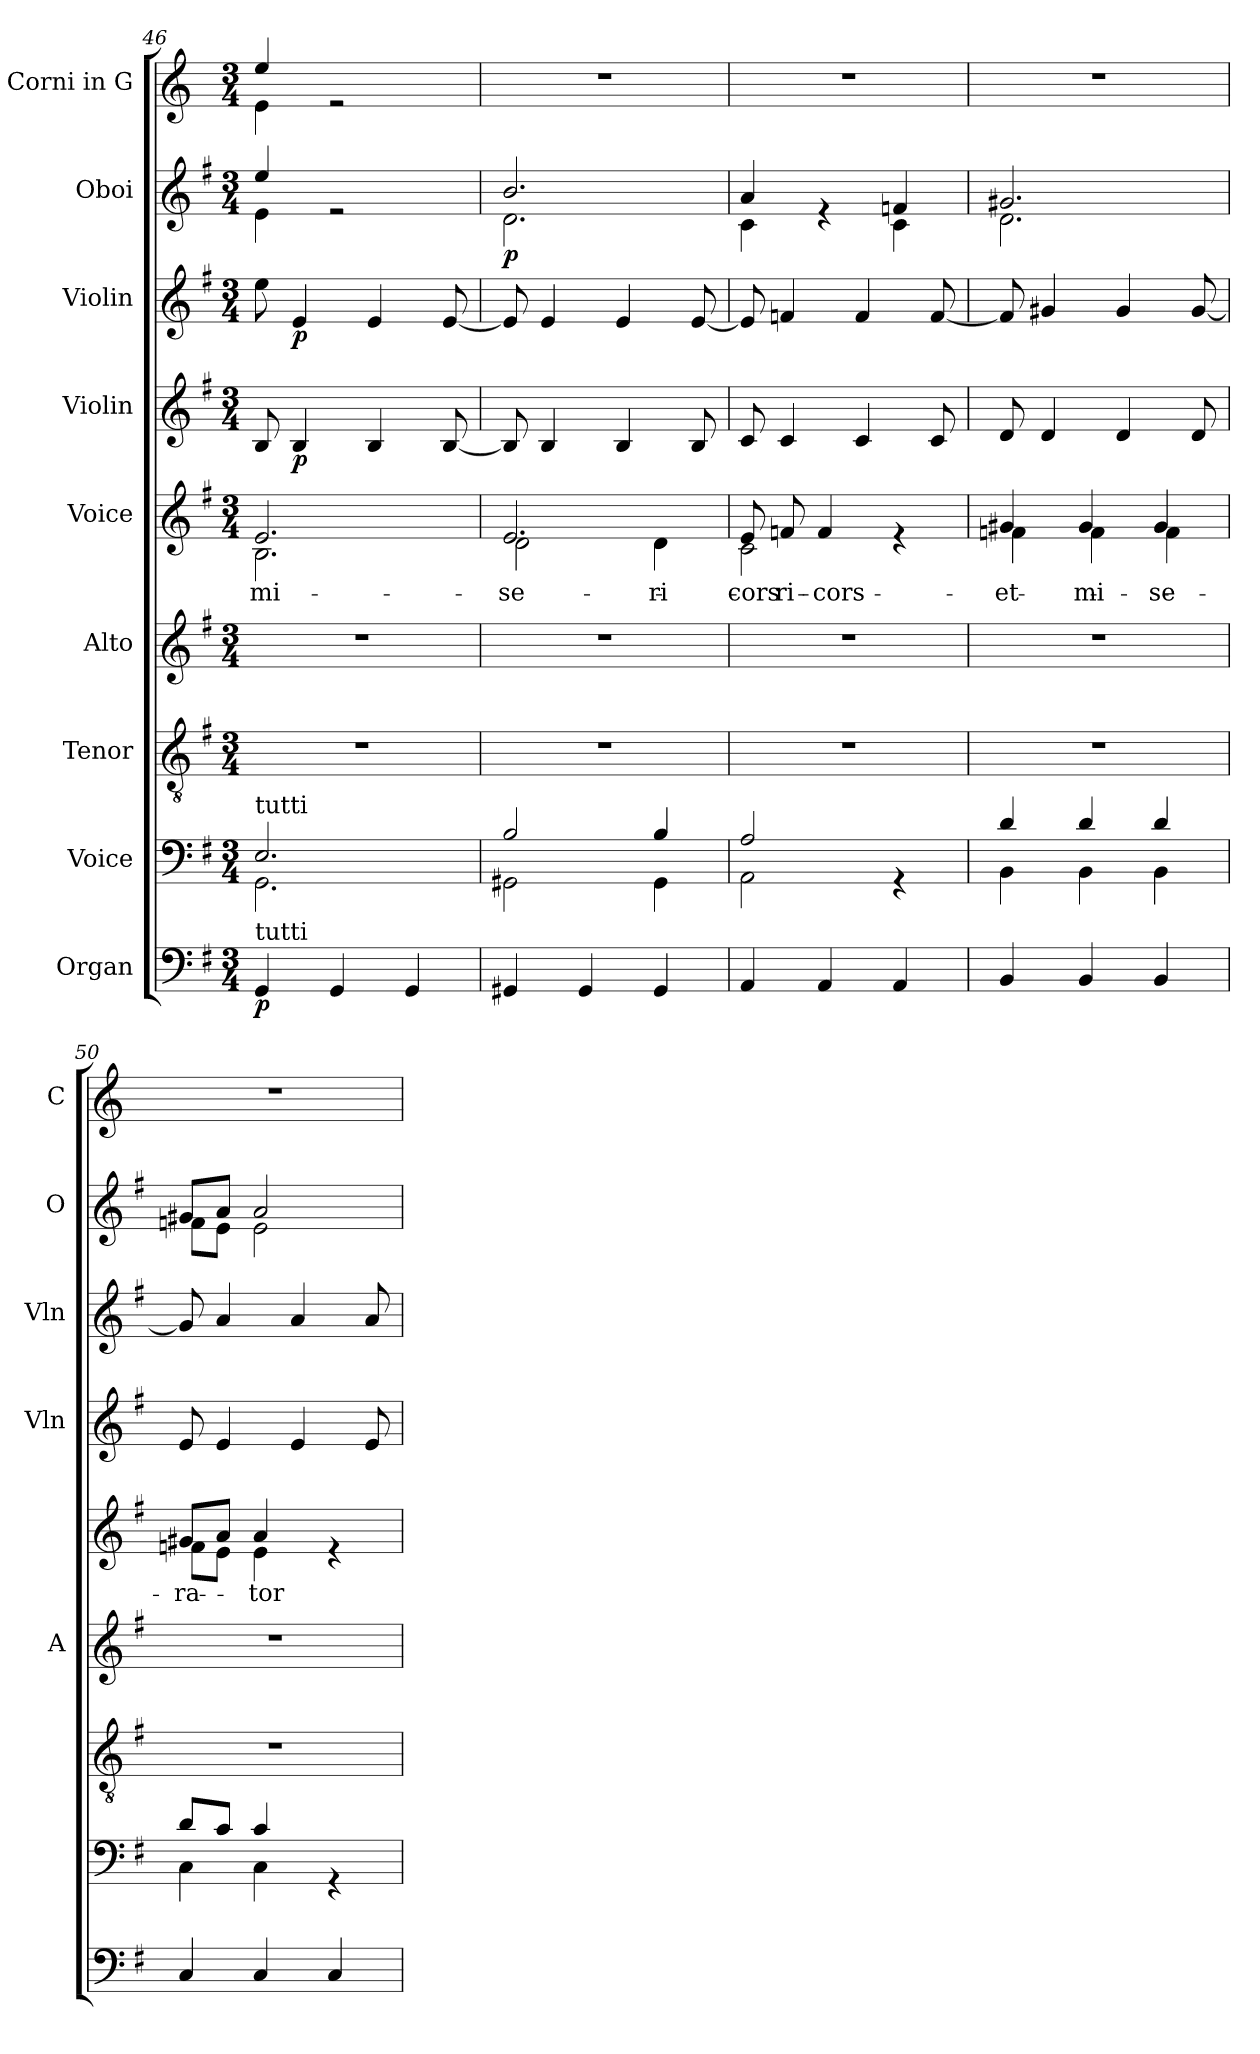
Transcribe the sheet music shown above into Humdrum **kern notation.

**kern	**dynam	**kern	**kern	**kern	**kern	**text	**kern	**dynam	**kern	**dynam	**kern	**dynam	**kern
*part9	*part9	*part8	*part7	*part6	*part5	*part5	*part4	*part4	*part3	*part3	*part2	*part2	*part1
*staff9	*staff9	*staff8	*staff7	*staff6	*staff5	*staff5	*staff4	*staff4	*staff3	*staff3	*staff2	*staff2	*staff1
*I"Organ	*	*I"Voice	*I"Tenor	*I"Alto	*I"Voice	*	*I"Violin	*	*I"Violin	*	*I"Oboi	*	*I"Corni in G
*	*	*	*	*I'A	*	*	*I'Vln	*	*I'Vln	*	*I'O	*	*I'C
!!LO:LB:g=z
*clefF4	*	*clefF4	*clefGv2	*clefG2	*clefG2	*	*clefG2	*	*clefG2	*	*clefG2	*	*clefG2
*	*	*	*	*	*	*	*	*	*	*	*	*	*ITrd3c5
*k[f#]	*	*k[f#]	*k[f#]	*k[f#]	*k[f#]	*	*k[f#]	*	*k[f#]	*	*k[f#]	*	*k[f#]
*M3/4	*	*M3/4	*M3/4	*M3/4	*M3/4	*	*M3/4	*	*M3/4	*	*M3/4	*	*M3/4
=46	=46	=46	=46	=46	=46	=46	=46	=46	=46	=46	=46	=46	=46
*	*	*^	*	*	*	*	*	*	*	*	*	*	*
!	!	!LO:TX:a:t=tutti	!	!	!	!	!	!	!	!	!	!	!	!
!LO:TX:a:t=tutti	!	!	!	!	!	!	!	!	!	!	!	!	!	!
!	!	!	!	!	!	!	!LO:LY:b	!	!	!	!	!	!	!
*	*	*	*	*	*	*^	*	*	*	*	*	*	*	*
!	!LO:DY:b	!	!	!	!	!	!	!LO:LY:b	!	!	!	!	!	!	!
*	*	*	*	*	*	*	*	*	*	*	*	*	*^	*	*^
4GG/	p	2.E/	2.GG\	2.r	2.r	2.e/	2.B\	mi-	8B/	.	8ee\	.	4ee/	4e\	.	4b/	4B\
!	!	!	!	!	!	!	!	!	!	!LO:DY:b	!	!LO:DY:b	!	!	!	!	!
.	.	.	.	.	.	.	.	.	4B/	p	4e/	p	.	.	.	.	.
4GG/	.	.	.	.	.	.	.	.	.	.	.	.	2re	2ryy	.	2re	2ryy
.	.	.	.	.	.	.	.	.	4B/	.	4e/	.	.	.	.	.	.
4GG/	.	.	.	.	.	.	.	.	.	.	.	.	.	.	.	.	.
.	.	.	.	.	.	.	.	.	[8B/	.	[8e/	.	.	.	.	.	.
*	*	*	*	*	*	*	*	*	*	*	*	*	*	*	*	*v	*v
=47	=47	=47	=47	=47	=47	=47	=47	=47	=47	=47	=47	=47	=47	=47	=47	=47
!	!	!	!	!	!	!	!	!LO:LY:b	!	!	!	!	!	!	!	!
!	!	!	!	!	!	!	!	!LO:LY:b	!	!	!	!	!	!	!LO:DY:b	!
4GG#X/	.	2B/	2GG#X\	2.r	2.r	2.e/	2d\	-se-	8B/]	.	8e/]	.	2.b/	2.d\	p	2.r
.	.	.	.	.	.	.	.	.	4B/	.	4e/	.	.	.	.	.
4GG#/	.	.	.	.	.	.	.	.	.	.	.	.	.	.	.	.
.	.	.	.	.	.	.	.	.	4B/	.	4e/	.	.	.	.	.
!	!	!	!	!	!	!	!	!LO:LY:b	!	!	!	!	!	!	!	!
4GG#/	.	4B/	4GG#\	.	.	.	4d\	-ri-	.	.	.	.	.	.	.	.
.	.	.	.	.	.	.	.	.	8B/	.	[8e/	.	.	.	.	.
=48	=48	=48	=48	=48	=48	=48	=48	=48	=48	=48	=48	=48	=48	=48	=48	=48
!	!	!	!	!	!	!	!	!LO:LY:b	!	!	!	!	!	!	!	!
4AA/	.	2A/	2AA\	2.r	2.r	8e/	2c\	-cors	8c/	.	8e/]	.	4a/	4c\	.	2.r
!	!	!	!	!	!	!	!	!LO:LY:b	!	!	!	!	!	!	!	!
.	.	.	.	.	.	8fn/	.	-ri-	4c/	.	4fn/	.	.	.	.	.
!	!	!	!	!	!	!	!	!LO:LY:b	!	!	!	!	!	!	!	!
4AA/	.	.	.	.	.	4f/	.	-cors	.	.	.	.	4re	4ryy	.	.
.	.	.	.	.	.	.	.	.	4c/	.	4f/	.	.	.	.	.
4AA/	.	4rGG	4ryy	.	.	4re	4ryy	.	.	.	.	.	4fn/	4c\	.	.
.	.	.	.	.	.	.	.	.	8c/	.	[8f/	.	.	.	.	.
=49	=49	=49	=49	=49	=49	=49	=49	=49	=49	=49	=49	=49	=49	=49	=49	=49
!	!	!	!	!	!	!	!	!LO:LY:b	!	!	!	!	!	!	!	!
4BB/	.	4d/	4BB\	2.r	2.r	4g#X/	4fn\	et	8d/	.	8f/]	.	2.g#X/	2.d\	.	2.r
.	.	.	.	.	.	.	.	.	4d/	.	4g#X/	.	.	.	.	.
!	!	!	!	!	!	!	!	!LO:LY:b	!	!	!	!	!	!	!	!
4BB/	.	4d/	4BB\	.	.	4g#/	4f\	mi-	.	.	.	.	.	.	.	.
.	.	.	.	.	.	.	.	.	4d/	.	4g#/	.	.	.	.	.
!	!	!	!	!	!	!	!	!LO:LY:b	!	!	!	!	!	!	!	!
4BB/	.	4d/	4BB\	.	.	4g#/	4f\	-se-	.	.	.	.	.	.	.	.
.	.	.	.	.	.	.	.	.	8d/	.	[8g#/	.	.	.	.	.
=50	=50	=50	=50	=50	=50	=50	=50	=50	=50	=50	=50	=50	=50	=50	=50	=50
!	!	!	!	!	!	!	!	!LO:LY:b	!	!	!	!	!	!	!	!
4C/	.	8d/L	4C\	2.r	2.r	8g#X/L	8fn\L	-ra-	8e/	.	8g#/]	.	8g#X/L	8fn\L	.	2.r
.	.	8c/J	.	.	.	8a/J	8e\J	.	4e/	.	4a/	.	8a/J	8e\J	.	.
!	!	!	!	!	!	!	!	!LO:LY:b	!	!	!	!	!	!	!	!
4C/	.	4c/	4C\	.	.	4a/	4e\	-tor	.	.	.	.	2a/	2e\	.	.
.	.	.	.	.	.	.	.	.	4e/	.	4a/	.	.	.	.	.
4C/	.	4rGG	4ryy	.	.	4re	4ryy	.	.	.	.	.	.	.	.	.
.	.	.	.	.	.	.	.	.	8e/	.	8a/	.	.	.	.	.
*	*	*v	*v	*	*	*v	*v	*	*	*	*	*	*v	*v	*	*
=	=	=	=	=	=	=	=	=	=	=	=	=	=
*-	*-	*-	*-	*-	*-	*-	*-	*-	*-	*-	*-	*-	*-
